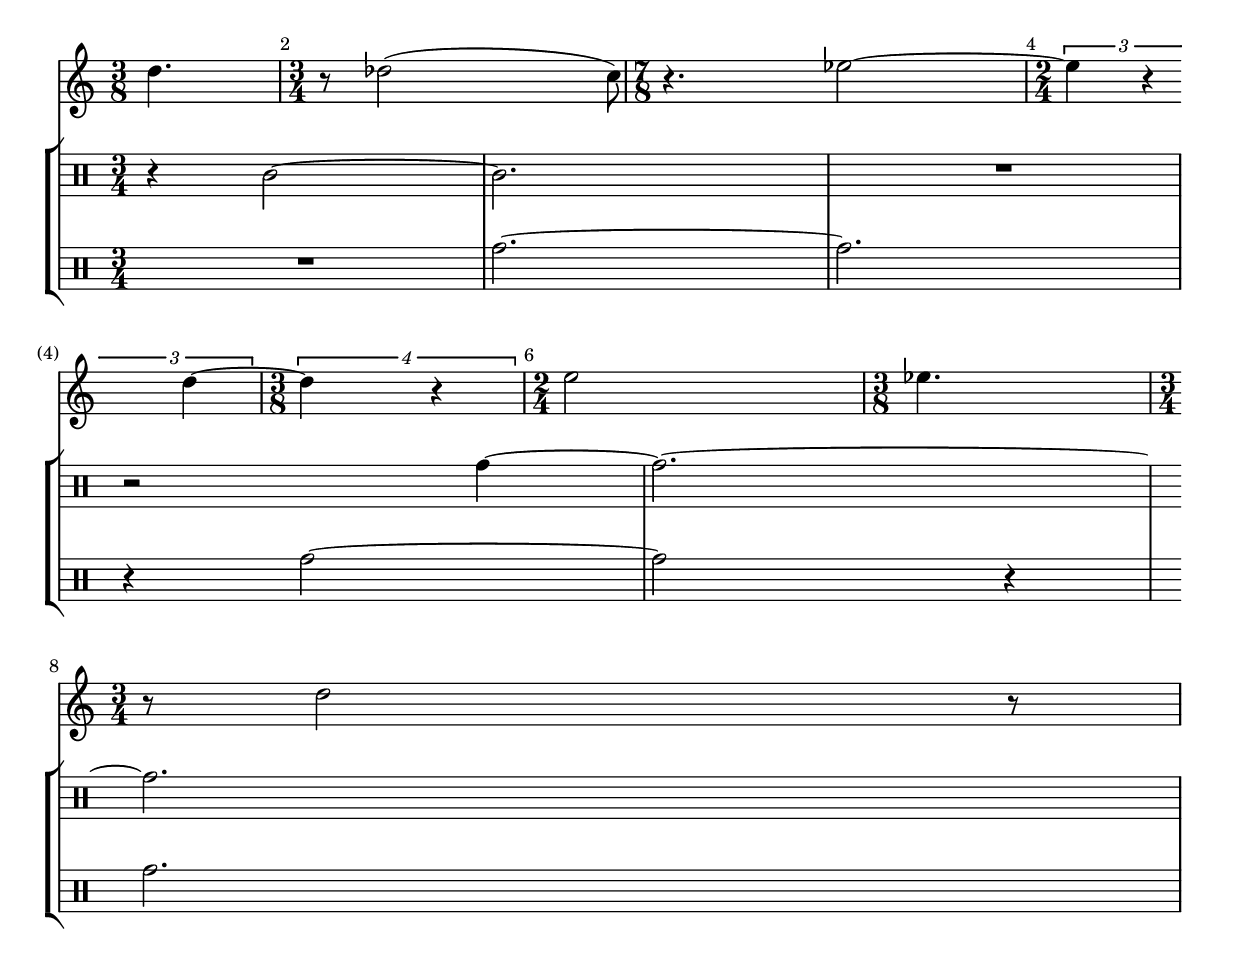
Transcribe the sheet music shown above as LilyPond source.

%% DO NOT EDIT this file manually; it is automatically
%% generated from LSR http://lsr.dsi.unimi.it
%% Make any changes in LSR itself, or in Documentation/snippets/new/ ,
%% and then run scripts/auxiliar/makelsr.py
%%
%% This file is in the public domain.
\version "2.14.2"

\header {
  lsrtags = "really-cool, real-music, percussion, rhythms, contemporary-notation"

  texidoc = "
In the following snippet, two parts have a completely different time
signature, yet remain synchronized. The bar lines can no longer be
printed at the @code{Score} level; to allow independent bar lines in
each part, the @code{Default_barline_engraver} and
@code{Timing_translator} are moved from the @code{Score} context to the
@code{Staff} context.

If bar numbers are required, the @code{Bar_number_engraver} should also
be moved, since it relies on properties set by the
@code{Timing_translator}; a @code{\\with} block can be used to add bar
numbers to the relevant staff.



"
  doctitle = "Printing music with different time signatures"
} % begin verbatim

\paper {
  indent = #0
  ragged-right = ##t
}

global = { \time 3/4 { s2.*3 } \bar "" \break { s2.*3 } }

\layout {
  \context {
    \Score
    \remove "Timing_translator"
    \remove "Default_bar_line_engraver"
    \remove "Bar_number_engraver"
    \override SpacingSpanner #'uniform-stretching = ##t
    \override SpacingSpanner #'strict-note-spacing = ##t
    proportionalNotationDuration = #(ly:make-moment 1 64)
  }
  \context {
    \Staff
    \consists "Timing_translator"
    \consists "Default_bar_line_engraver"
  }
  \context {
    \Voice
    \remove "Forbid_line_break_engraver"
    tupletFullLength = ##t
  }
}

Bassklarinette = \new Staff \with {
  \consists "Bar_number_engraver"
  barNumberVisibility = #(every-nth-bar-number-visible 2)
  \override BarNumber #'break-visibility = #end-of-line-invisible
} <<
  \global {
    \bar "|"
    \clef treble
    \time 3/8
    d''4.

    \bar "|"
    \time 3/4
    r8 des''2( c''8)

    \bar "|"
    \time 7/8
    r4. ees''2 ~

    \bar "|"
    \time 2/4
    \tupletUp
    \times 2/3 { ees''4 r4 d''4 ~ }

    \bar "|"
    \time 3/8
    \tupletUp
    \times 3/4 { d''4 r4 }

    \bar "|"
    \time 2/4
    e''2

    \bar "|"
    \time 3/8
    es''4.

    \bar "|"
    \time 3/4
    r8 d''2 r8
    \bar "|"
  }
>>

Perkussion = \new StaffGroup <<
  \new Staff <<
    \global {
      \bar "|"
      \clef percussion
      \time 3/4
      r4 c'2 ~

      \bar "|"
      c'2.

      \bar "|"
      R2.

      \bar "|"
      r2 g'4 ~

      \bar "|"
      g'2. ~

      \bar "|"
      g'2.
    }
  >>
  \new Staff <<
    \global {
      \bar "|"
      \clef percussion
      \time 3/4
      R2.

      \bar "|"
      g'2. ~

      \bar "|"
      g'2.

      \bar "|"
      r4 g'2 ~

      \bar "|"
      g'2 r4

      \bar "|"
      g'2.
    }
  >>
>>

\score {
  <<
    \Bassklarinette
    \Perkussion
  >>
}
